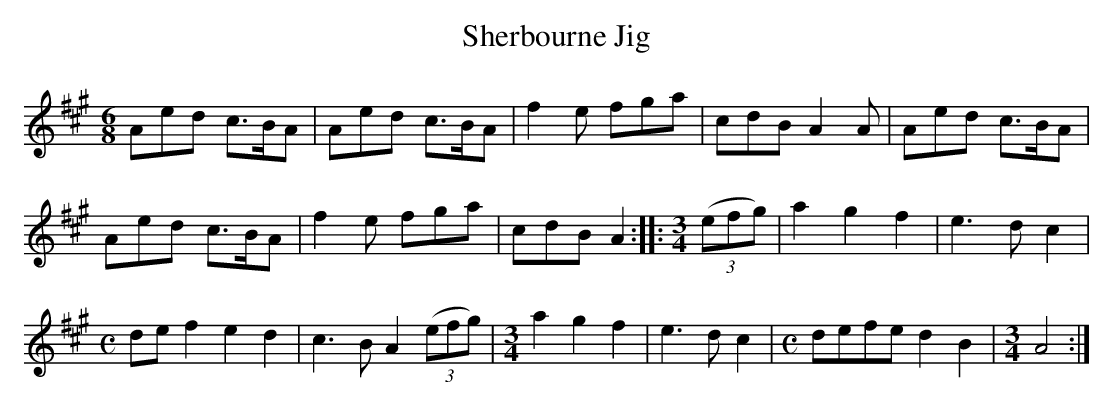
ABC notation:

X:1
T:Sherbourne Jig
M:6/8
L:1/8
K:A
Aed c>BA | Aed c>BA | f2e fga | cdB A2A | \
Aed c>BA |
Aed c>BA | f2e fga | cdB A2::\
[M:3/4] ((3efg) |\
 a2 g2 f2 | e3dc2 |
[M:C] def2 e2d2 | c3BA2((3efg) |\
[M:3/4] a2 g2 f2 | e3dc2 |  [M:C] defe d2B2 |  [M:3/4] A4 :|
